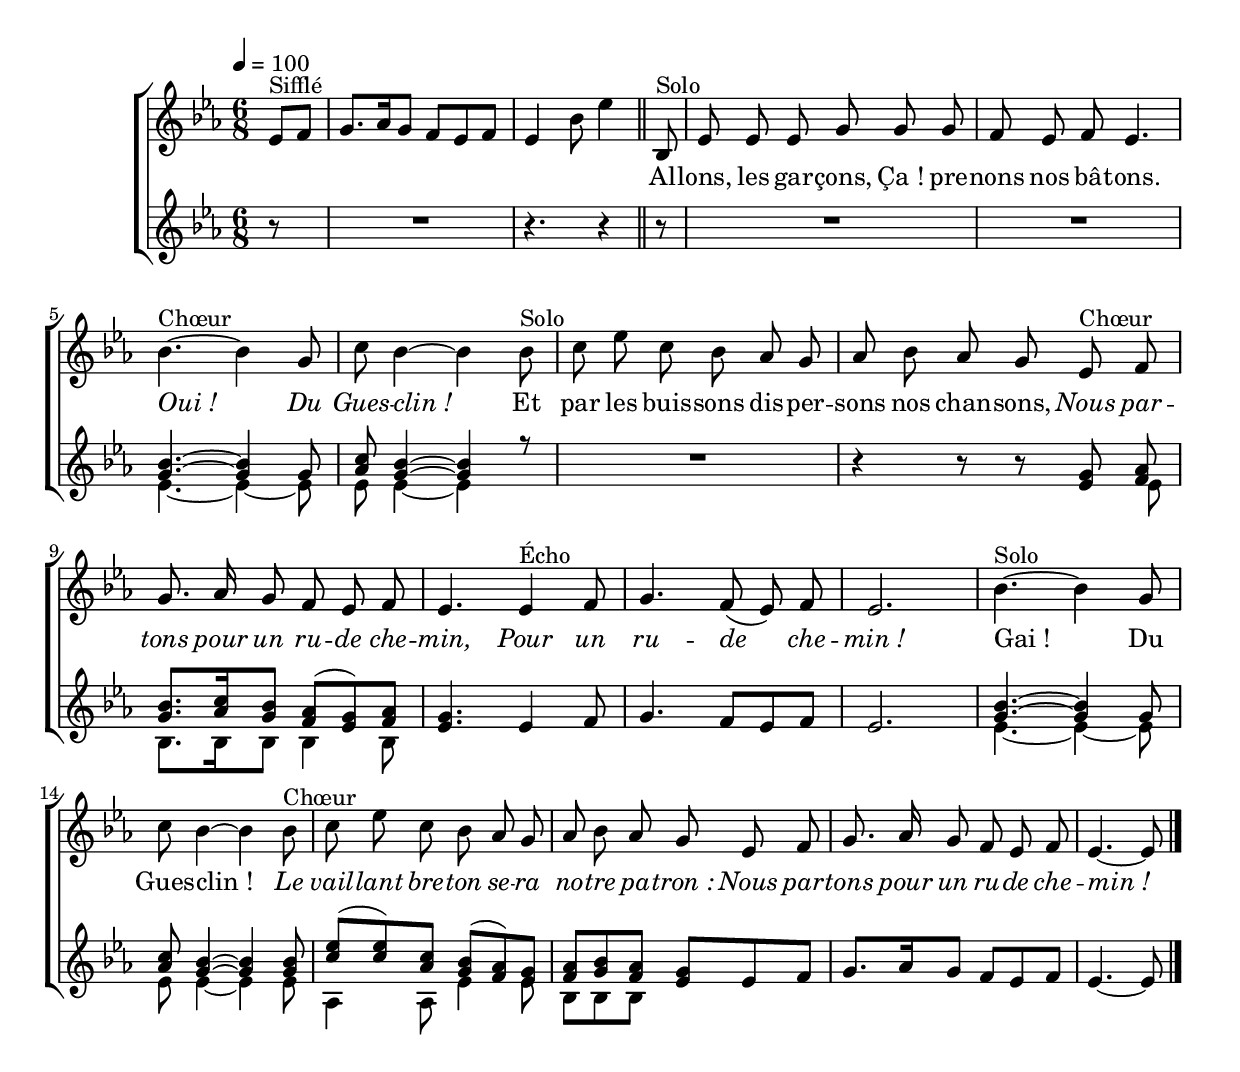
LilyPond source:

%Compilation:lilypond .ly
%Apercu:evince .pdf
%Esclaves:timidity -ia .midi
\version "2.12.1"
\language "français"

\header {
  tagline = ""
  composer = ""
}                                        

MetriqueArmure = {
  \tempo 4=100
  \time 6/8
  \key mib \major
}

italique = { \override Score . LyricText #'font-shape = #'italic }

roman = { \override Score . LyricText #'font-shape = #'roman }

MusiqueTheme = \relative do' {
	\partial 4 mib8[^Sifflé fa]
	sol8.[ lab16 sol8] fa[ mib fa]
	mib4 sib'8 mib4 \bar "||" sib,8^Solo
	mib8 mib mib sol sol sol
	fa8 mib fa mib4.
	sib'4.~^Chœur sib4 sol8
	do8 sib4~ sib sib8^Solo
	do8 mib do sib lab sol
	lab8 sib lab sol mib^Chœur fa
	sol8. lab16 sol8 fa mib fa
	mib4. mib4^Écho fa8
	sol4. fa8( mib) fa
	mib2.
	sib'4.~^Solo sib4 sol8
	do8 sib4~ sib sib8^Chœur
	do8 mib do sib lab sol
	lab8 sib lab sol mib fa
	sol8. lab16 sol8 fa mib fa
	mib4.~ mib8 \bar "|."
}

MusiqueAccompagnementUn = \relative do'' {
	r8*2 R2. r4. r4 r8 R2.*2
	<sol~ sib~>4. <sol sib>4 sol8
	<lab do>8 <sol~ sib~>4 <sol sib>4 r8
	R2.
	r4 r8 r sol8 <fa lab>8
	<sol sib>8. <lab do>16 <sol sib>8 <fa lab>( <mib sol>) <fa lab>
	sol4. mib4 fa8
	sol4. fa8 mib fa
	mib2.
	<sol~ sib~>4. <sol sib>4 sol8
	<lab do>8 <sol~ sib~>4 <sol sib>4 <sol sib>8
	<do mib>8( <do mib>8) <lab do> <sol sib>( <fa lab>) <mib sol>
	<fa lab>8 <sol sib> <fa lab> sol mib fa
	sol8. lab16 sol8 fa mib fa
	mib4.~ mib8
}

MusiqueAccompagnementDeux = \relative do' {
	r8*2 R2. r4. r4 r8 R2.*2
	mib4.~ mib4~ mib8
	mib8 mib4~ mib4 s8
	R2.
	r4 r8 r mib mib
	sib8. sib16 sib8 sib4 sib8
	mib4. mib4 fa8
	sol4. fa8 mib fa
	mib2.
	mib4.~ mib4~ mib8
	mib8 mib4~ mib mib8
	lab,4 lab8 mib'4 mib8
	sib8 sib sib mib mib fa
	sol8. lab16 sol8 fa mib fa
	mib4.~ mib8
}

Paroles = \lyricmode {
	_ _ _ _ _ _
	Al -- lons, les gar -- çons,
	Ça_! pre -- nons nos bâ -- tons.
	\italique Oui_! Du Gues -- clin_!
	\roman Et par les buis -- sons dis -- per -- sons nos chan -- sons,
	\italique Nous par -- tons pour un ru -- de che -- min,
	Pour un ru -- de che -- min_!
	\roman Gai_! Du Gues -- clin_!
	\italique Le vail -- lant bre -- ton se -- ra no -- tre pa -- tron_:
	Nous par -- tons pour un ru -- de che -- min_!
}

\score{
	\new ChoirStaff{ <<
		\new Staff{ <<
			\set Staff.midiInstrument = "flute"
			\new Voice = "theme" {
				\autoBeamOff
				\MetriqueArmure
				\MusiqueTheme
			}
			\new Lyrics \lyricsto theme {
				\Paroles
			}
		>> }
		\new Staff \with { printPartCombineTexts = ##f } { <<
			%\set Staff.midiInstrument = "flute"
			\new Voice = "accompagnement1" {
				\autoBeamOn
				\voiceOne
				\MetriqueArmure
				\partcombine
					\MusiqueAccompagnementUn
					\MusiqueAccompagnementDeux
			}
			% \new Voice = "accompagnement1" {
				% \autoBeamOn
				% \voiceOne
				% \MetriqueArmure
				% \MusiqueAccompagnementUn
			% }
			% \new Voice = "accompagnement2" {
				% \autoBeamOn
				% \voiceTwo
				% \MetriqueArmure
				% \MusiqueAccompagnementDeux
			% }
		>> }
	>> }
	\layout{}
	\midi{}
}
